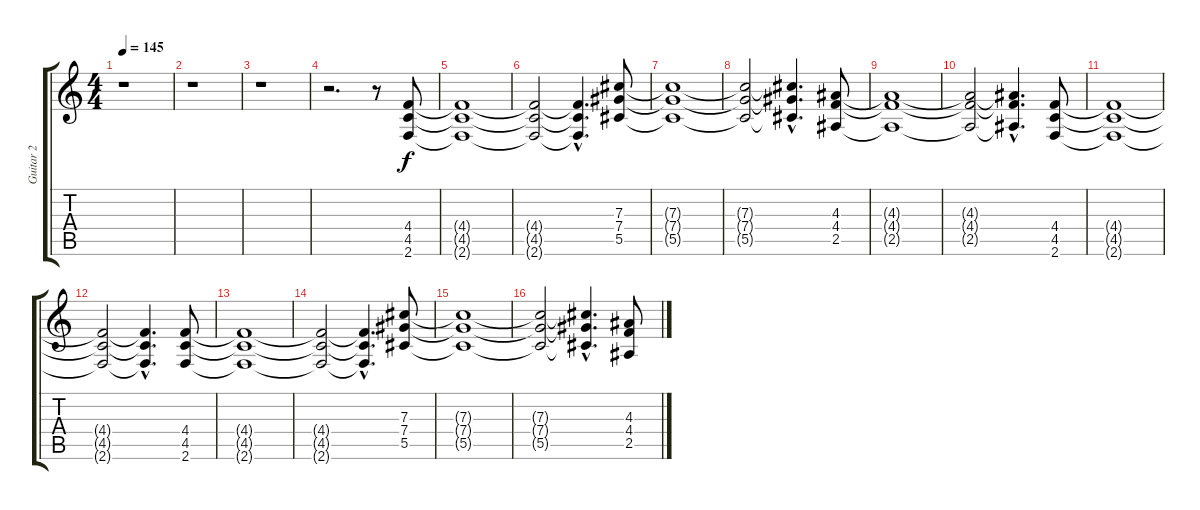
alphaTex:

\track ("Guitar 2" "Guitar 2") {instrument distortionguitar}
\staff {score tabs}
\tuning (Eb4 Bb3 Gb3 Db3 Ab2 Eb2) {hide}
\ts (4 4)
\tempo 145
\clef g2
\ks c
r.1{dy f instrument distortionguitar} |
r.1 |
r.1 |
r.2{d} r.8 (4.4 4.5 2.6).8 |
(4.4{t} 4.5{t} 2.6{t}).1 |
(4.4{t} 4.5{t} 2.6{t}).2 (4.4{hac t} 4.5{hac t} 2.6{hac t}).4{d} (7.3 7.4 5.5).8 |
(7.3{t} 7.4{t} 5.5{t}).1 |
(7.3{t} 7.4{t} 5.5{t}).2 (7.3{hac t} 7.4{hac t} 5.5{hac t}).4{d} (4.3 4.4 2.5).8 |
(4.3{t} 4.4{t} 2.5{t}).1 |
(4.3{t} 4.4{t} 2.5{t}).2 (4.3{hac t} 4.4{hac t} 2.5{hac t}).4{d} (4.4 4.5 2.6).8 |
(4.4{t} 4.5{t} 2.6{t}).1 |
(4.4{t} 4.5{t} 2.6{t}).2 (4.4{hac t} 4.5{hac t} 2.6{hac t}).4{d} (4.4 4.5 2.6).8 |
(4.4{t} 4.5{t} 2.6{t}).1 |
(4.4{t} 4.5{t} 2.6{t}).2 (4.4{hac t} 4.5{hac t} 2.6{hac t}).4{d} (7.3 7.4 5.5).8 |
(7.3{t} 7.4{t} 5.5{t}).1 |
(7.3{t} 7.4{t} 5.5{t}).2 (7.3{hac t} 7.4{hac t} 5.5{hac t}).4{d} (4.3 4.4 2.5).8
